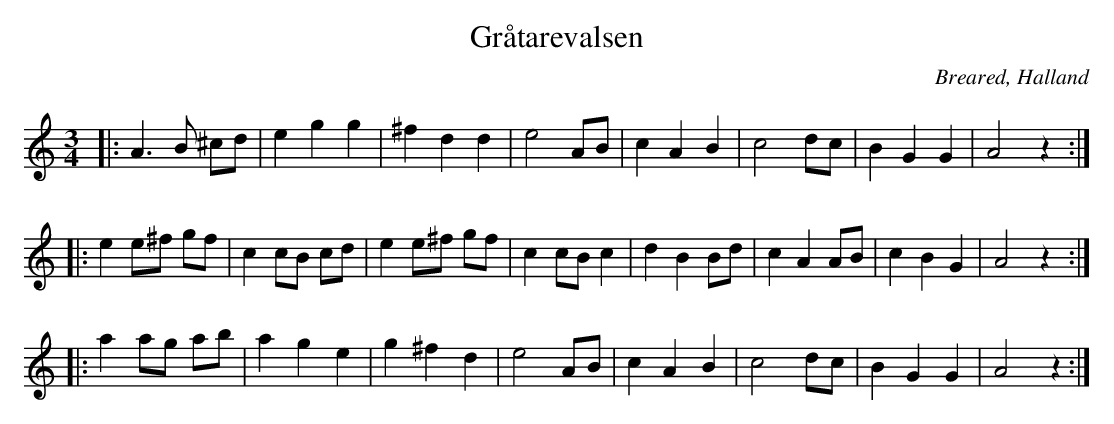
X:1
T:Gråtarevalsen
O:Breared, Halland
M:3/4
L:1/8
K:Am
|: A3 B ^cd | e2 g2 g2| ^f2 d2 d2 | e4 AB | c2 A2 B2 | c4 dc | B2 G2 G2 | A4 z2:|
|:e2 e^f gf | c2 cB cd | e2 e^f gf | c2 cB c2 | d2 B2 Bd | c2 A2 AB | c2 B2 G2 | A4 z2 :|
|:a2 ag ab | a2 g2 e2 | g2 ^f2 d2 | e4 AB | c2 A2 B2 | c4 dc | B2 G2 G2 | A4 z2:|
